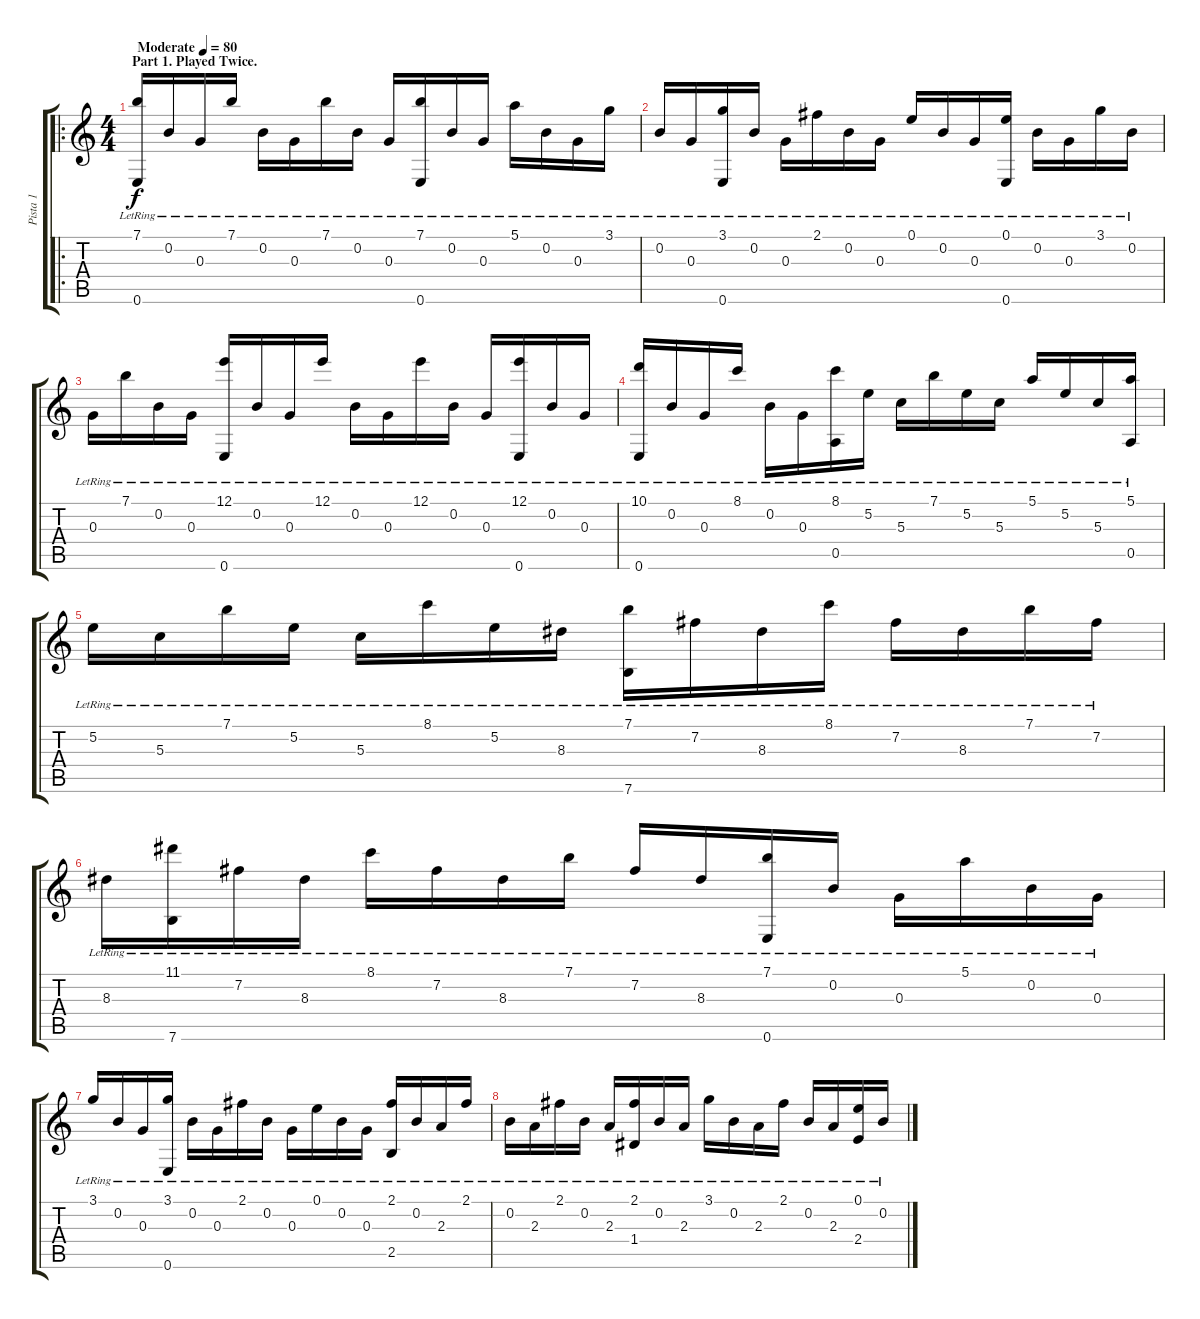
\track ("Pista 1" "Pista 1") {instrument acousticguitarsteel}
\staff {score tabs}
\tuning (E4 B3 G3 D3 A2 E2) {hide}
\ro
\ts (4 4)
\section ("" "Part 1. Played Twice.")
\tempo (80 "Moderate")
\clef g2
\ks c
(7.1{lr} 0.6{lr}).16{dy f instrument acousticguitarsteel} 0.2{lr}.16 0.3{lr}.16 7.1{lr}.16 0.2{lr}.16 0.3{lr}.16 7.1{lr}.16 0.2{lr}.16 0.3{lr}.16 (7.1{lr} 0.6{lr}).16 0.2{lr}.16 0.3{lr}.16 5.1{lr}.16 0.2{lr}.16 0.3{lr}.16 3.1{lr}.16 |
0.2{lr}.16 0.3{lr}.16 (3.1{lr} 0.6{lr}).16 0.2{lr}.16 0.3{lr}.16 2.1{lr}.16 0.2{lr}.16 0.3{lr}.16 0.1{lr}.16 0.2{lr}.16 0.3{lr}.16 (0.1{lr} 0.6{lr}).16 0.2{lr}.16 0.3{lr}.16 3.1{lr}.16 0.2{lr}.16 |
0.3{lr}.16 7.1{lr}.16 0.2{lr}.16 0.3{lr}.16 (12.1{lr} 0.6{lr}).16 0.2{lr}.16 0.3{lr}.16 12.1{lr}.16 0.2{lr}.16 0.3{lr}.16 12.1{lr}.16 0.2{lr}.16 0.3{lr}.16 (12.1{lr} 0.6{lr}).16 0.2{lr}.16 0.3{lr}.16 |
(10.1{lr} 0.6{lr}).16 0.2{lr}.16 0.3{lr}.16 8.1{lr}.16 0.2{lr}.16 0.3{lr}.16 (8.1{lr} 0.5{lr}).16 5.2{lr}.16 5.3{lr}.16 7.1{lr}.16 5.2{lr}.16 5.3{lr}.16 5.1{lr}.16 5.2{lr}.16 5.3{lr}.16 (5.1{lr} 0.5{lr}).16 |
5.2{lr}.16 5.3{lr}.16 7.1{lr}.16 5.2{lr}.16 5.3{lr}.16 8.1{lr}.16 5.2{lr}.16 8.3{lr}.16 (7.1{lr} 7.6{lr}).16 7.2{lr}.16 8.3{lr}.16 8.1{lr}.16 7.2{lr}.16 8.3{lr}.16 7.1{lr}.16 7.2{lr}.16 |
8.3{lr}.16 (11.1{lr} 7.6{lr}).16 7.2{lr}.16 8.3{lr}.16 8.1{lr}.16 7.2{lr}.16 8.3{lr}.16 7.1{lr}.16 7.2{lr}.16 8.3{lr}.16 (7.1{lr} 0.6{lr}).16 0.2{lr}.16 0.3{lr}.16 5.1{lr}.16 0.2{lr}.16 0.3{lr}.16 |
3.1{lr}.16 0.2{lr}.16 0.3{lr}.16 (3.1{lr} 0.6{lr}).16 0.2{lr}.16 0.3{lr}.16 2.1{lr}.16 0.2{lr}.16 0.3{lr}.16 0.1{lr}.16 0.2{lr}.16 0.3{lr}.16 (2.1{lr} 2.5{lr}).16 0.2{lr}.16 2.3{lr}.16 2.1{lr}.16 |
0.2{lr}.16 2.3{lr}.16 2.1{lr}.16 0.2{lr}.16 2.3{lr}.16 (2.1{lr} 1.4{lr}).16 0.2{lr}.16 2.3{lr}.16 3.1{lr}.16 0.2{lr}.16 2.3{lr}.16 2.1{lr}.16 0.2{lr}.16 2.3{lr}.16 (0.1{lr} 2.4{lr}).16 0.2{lr}.16
